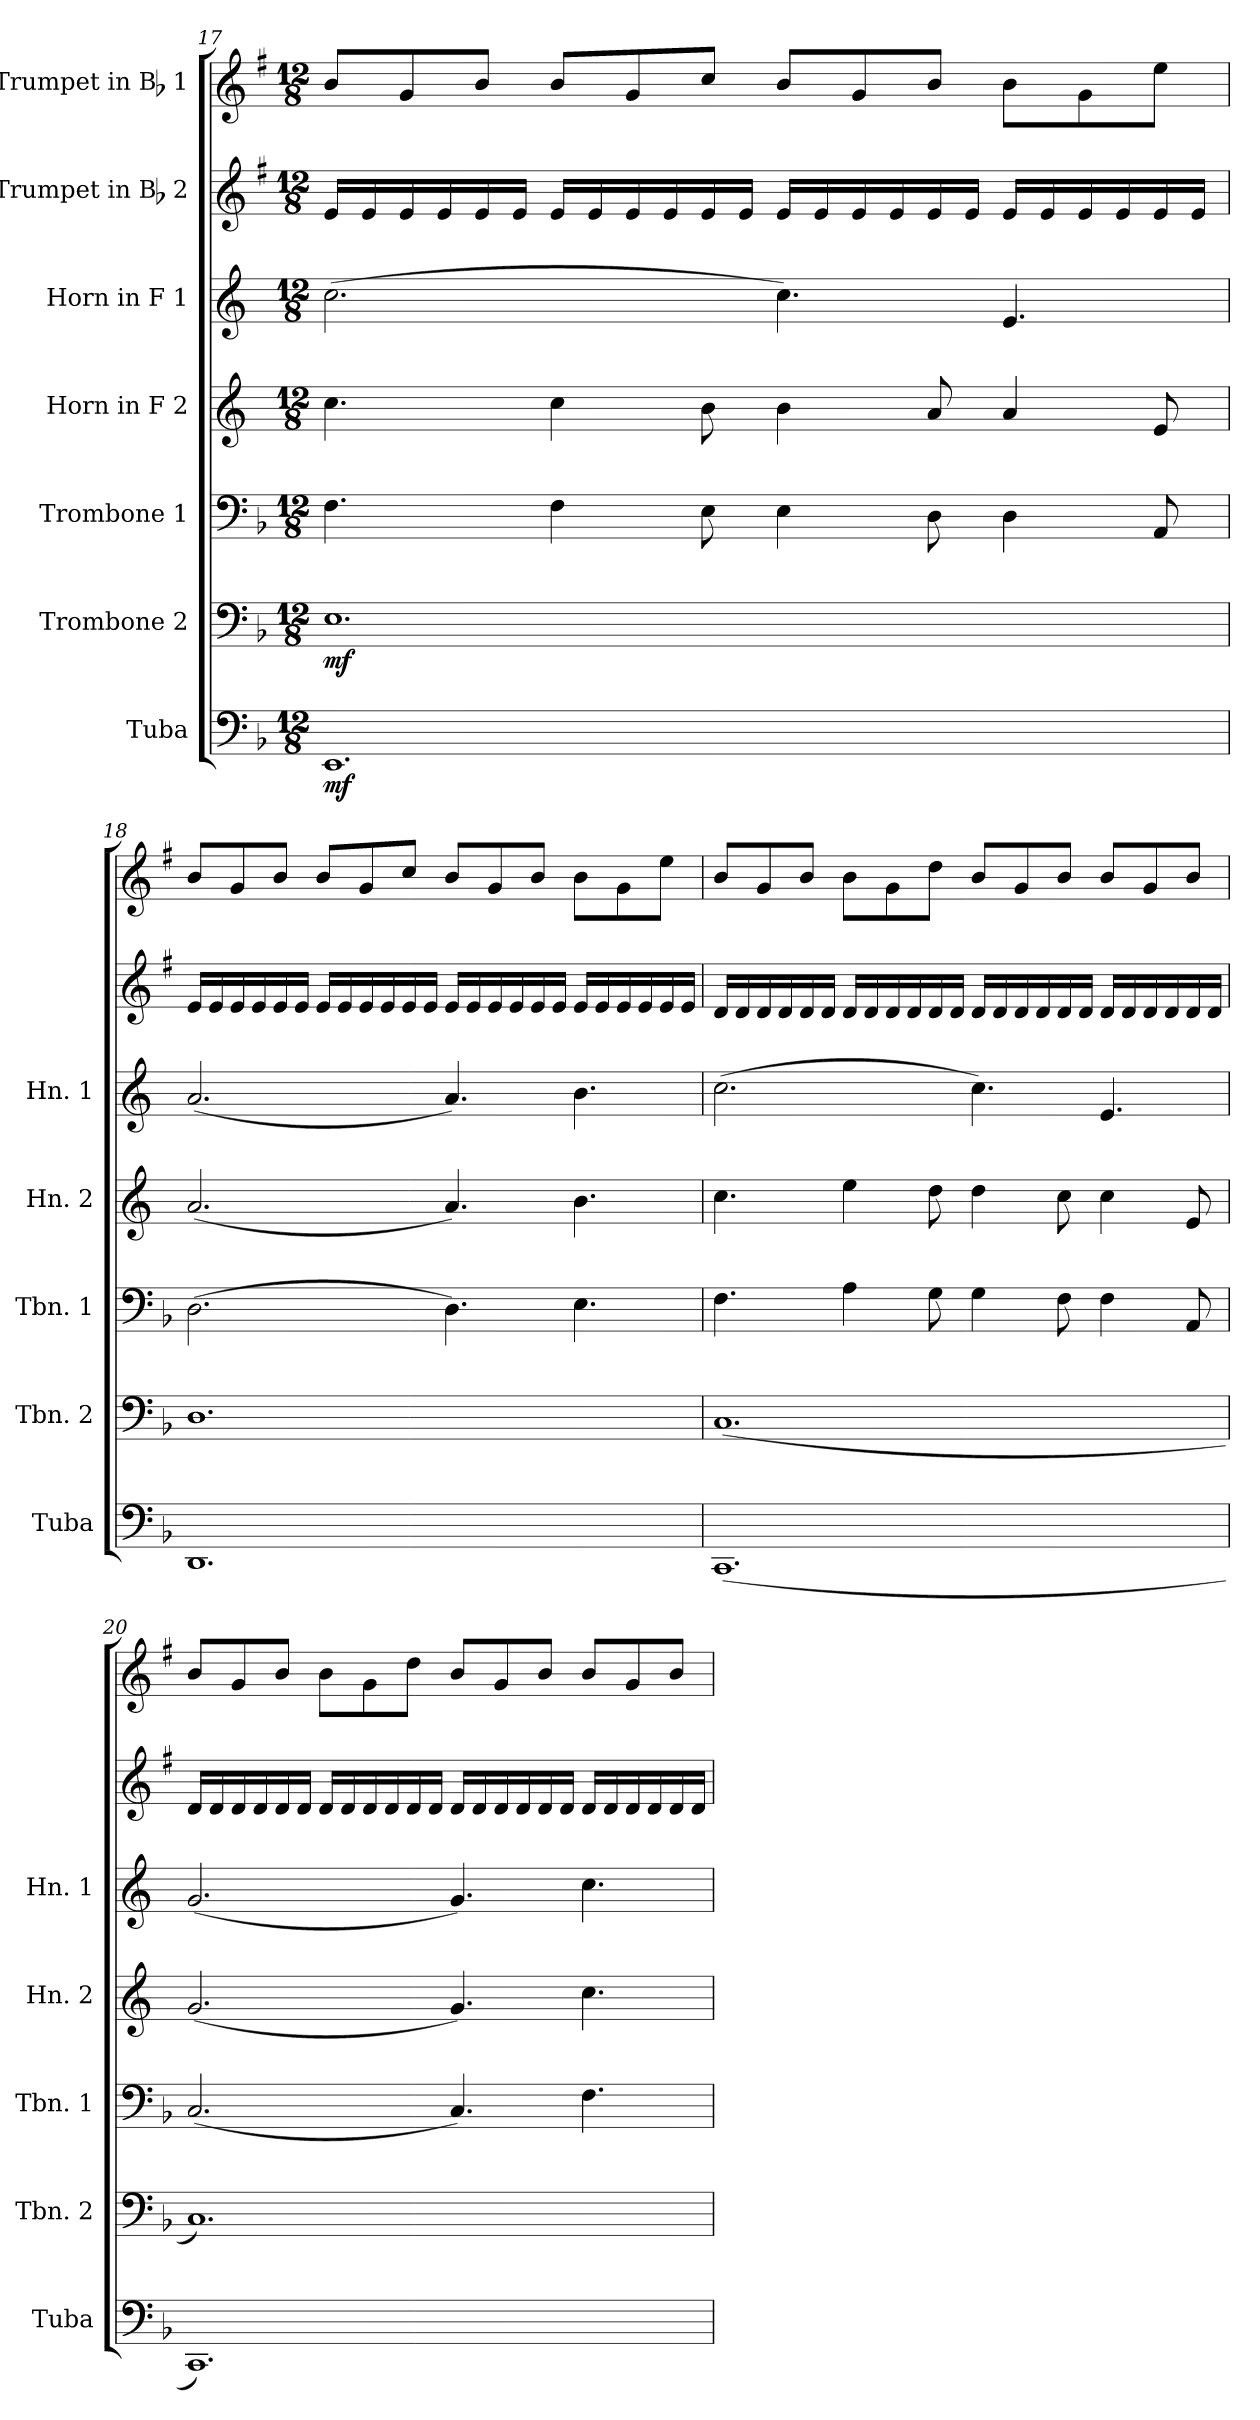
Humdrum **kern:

**kern	**dynam	**kern	**dynam	**kern	**kern	**kern	**kern	**kern
*part7	*part7	*part6	*part6	*part5	*part4	*part3	*part2	*part1
*staff7	*staff7	*staff6	*staff6	*staff5	*staff4	*staff3	*staff2	*staff1
*I"Tuba	*	*I"Trombone 2	*	*I"Trombone 1	*I"Horn in F 2	*I"Horn in F 1	*I"Trumpet in Bb 2	*I"Trumpet in Bb 1
*I'Tuba	*	*I'Tbn. 2	*	*I'Tbn. 1	*I'Hn. 2	*I'Hn. 1	*	*
!!LO:PB:g=z
*clefF4	*	*clefF4	*	*clefF4	*clefG2	*clefG2	*clefG2	*clefG2
*	*	*	*	*	*ITrd4c7	*ITrd4c7	*ITrd1c2	*ITrd1c2
*k[b-]	*	*k[b-]	*	*k[b-]	*k[b-]	*k[b-]	*k[b-]	*k[b-]
*F:	*	*F:	*	*F:	*	*	*F:	*F:
*M12/8	*	*M12/8	*	*M12/8	*M12/8	*M12/8	*M12/8	*M12/8
=17	=17	=17	=17	=17	=17	=17	=17	=17
!	!LO:DY:b	!	!LO:DY:b	!	!	!	!	!
1.EE	mf	1.E	mf	4.F\	4.f\	(>2.f\	16d/LL	8a/L
.	.	.	.	.	.	.	16d/	.
.	.	.	.	.	.	.	16d/	8f/
.	.	.	.	.	.	.	16d/	.
.	.	.	.	.	.	.	16d/	8a/J
.	.	.	.	.	.	.	16d/JJ	.
.	.	.	.	4F\	4f\	.	16d/LL	8a/L
.	.	.	.	.	.	.	16d/	.
.	.	.	.	.	.	.	16d/	8f/
.	.	.	.	.	.	.	16d/	.
.	.	.	.	8E\	8e\	.	16d/	8b-/J
.	.	.	.	.	.	.	16d/JJ	.
.	.	.	.	4E\	4e\	4.f\)	16d/LL	8a/L
.	.	.	.	.	.	.	16d/	.
.	.	.	.	.	.	.	16d/	8f/
.	.	.	.	.	.	.	16d/	.
.	.	.	.	8D\	8d/	.	16d/	8a/J
.	.	.	.	.	.	.	16d/JJ	.
.	.	.	.	4D\	4d/	4.A/	16d/LL	8a\L
.	.	.	.	.	.	.	16d/	.
.	.	.	.	.	.	.	16d/	8f\
.	.	.	.	.	.	.	16d/	.
.	.	.	.	8AA/	8A/	.	16d/	8dd\J
.	.	.	.	.	.	.	16d/JJ	.
=18	=18	=18	=18	=18	=18	=18	=18	=18
1.DD	.	1.D	.	(>2.D\	(2.d/	(2.d/	16d/LL	8a/L
.	.	.	.	.	.	.	16d/	.
.	.	.	.	.	.	.	16d/	8f/
.	.	.	.	.	.	.	16d/	.
.	.	.	.	.	.	.	16d/	8a/J
.	.	.	.	.	.	.	16d/JJ	.
.	.	.	.	.	.	.	16d/LL	8a/L
.	.	.	.	.	.	.	16d/	.
.	.	.	.	.	.	.	16d/	8f/
.	.	.	.	.	.	.	16d/	.
.	.	.	.	.	.	.	16d/	8b-/J
.	.	.	.	.	.	.	16d/JJ	.
.	.	.	.	4.D\)	4.d/)	4.d/)	16d/LL	8a/L
.	.	.	.	.	.	.	16d/	.
.	.	.	.	.	.	.	16d/	8f/
.	.	.	.	.	.	.	16d/	.
.	.	.	.	.	.	.	16d/	8a/J
.	.	.	.	.	.	.	16d/JJ	.
.	.	.	.	4.E\	4.e\	4.e\	16d/LL	8a\L
.	.	.	.	.	.	.	16d/	.
.	.	.	.	.	.	.	16d/	8f\
.	.	.	.	.	.	.	16d/	.
.	.	.	.	.	.	.	16d/	8dd\J
.	.	.	.	.	.	.	16d/JJ	.
!!LO:LB:g=z
=19	=19	=19	=19	=19	=19	=19	=19	=19
(1.CC	.	(1.C	.	4.F\	4.f\	(>2.f\	16c/LL	8a/L
.	.	.	.	.	.	.	16c/	.
.	.	.	.	.	.	.	16c/	8f/
.	.	.	.	.	.	.	16c/	.
.	.	.	.	.	.	.	16c/	8a/J
.	.	.	.	.	.	.	16c/JJ	.
.	.	.	.	4A\	4a\	.	16c/LL	8a\L
.	.	.	.	.	.	.	16c/	.
.	.	.	.	.	.	.	16c/	8f\
.	.	.	.	.	.	.	16c/	.
.	.	.	.	8G\	8g\	.	16c/	8cc\J
.	.	.	.	.	.	.	16c/JJ	.
.	.	.	.	4G\	4g\	4.f\)	16c/LL	8a/L
.	.	.	.	.	.	.	16c/	.
.	.	.	.	.	.	.	16c/	8f/
.	.	.	.	.	.	.	16c/	.
.	.	.	.	8F\	8f\	.	16c/	8a/J
.	.	.	.	.	.	.	16c/JJ	.
.	.	.	.	4F\	4f\	4.A/	16c/LL	8a/L
.	.	.	.	.	.	.	16c/	.
.	.	.	.	.	.	.	16c/	8f/
.	.	.	.	.	.	.	16c/	.
.	.	.	.	8AA/	8A/	.	16c/	8a/J
.	.	.	.	.	.	.	16c/JJ	.
=20	=20	=20	=20	=20	=20	=20	=20	=20
1.CC)	.	1.C)	.	(2.C/	(2.c/	(2.c/	16c/LL	8a/L
.	.	.	.	.	.	.	16c/	.
.	.	.	.	.	.	.	16c/	8f/
.	.	.	.	.	.	.	16c/	.
.	.	.	.	.	.	.	16c/	8a/J
.	.	.	.	.	.	.	16c/JJ	.
.	.	.	.	.	.	.	16c/LL	8a\L
.	.	.	.	.	.	.	16c/	.
.	.	.	.	.	.	.	16c/	8f\
.	.	.	.	.	.	.	16c/	.
.	.	.	.	.	.	.	16c/	8cc\J
.	.	.	.	.	.	.	16c/JJ	.
.	.	.	.	4.C/)	4.c/)	4.c/)	16c/LL	8a/L
.	.	.	.	.	.	.	16c/	.
.	.	.	.	.	.	.	16c/	8f/
.	.	.	.	.	.	.	16c/	.
.	.	.	.	.	.	.	16c/	8a/J
.	.	.	.	.	.	.	16c/JJ	.
.	.	.	.	4.F\	4.f\	4.f\	16c/LL	8a/L
.	.	.	.	.	.	.	16c/	.
.	.	.	.	.	.	.	16c/	8f/
.	.	.	.	.	.	.	16c/	.
.	.	.	.	.	.	.	16c/	8a/J
.	.	.	.	.	.	.	16c/JJ	.
=	=	=	=	=	=	=	=	=
*-	*-	*-	*-	*-	*-	*-	*-	*-
